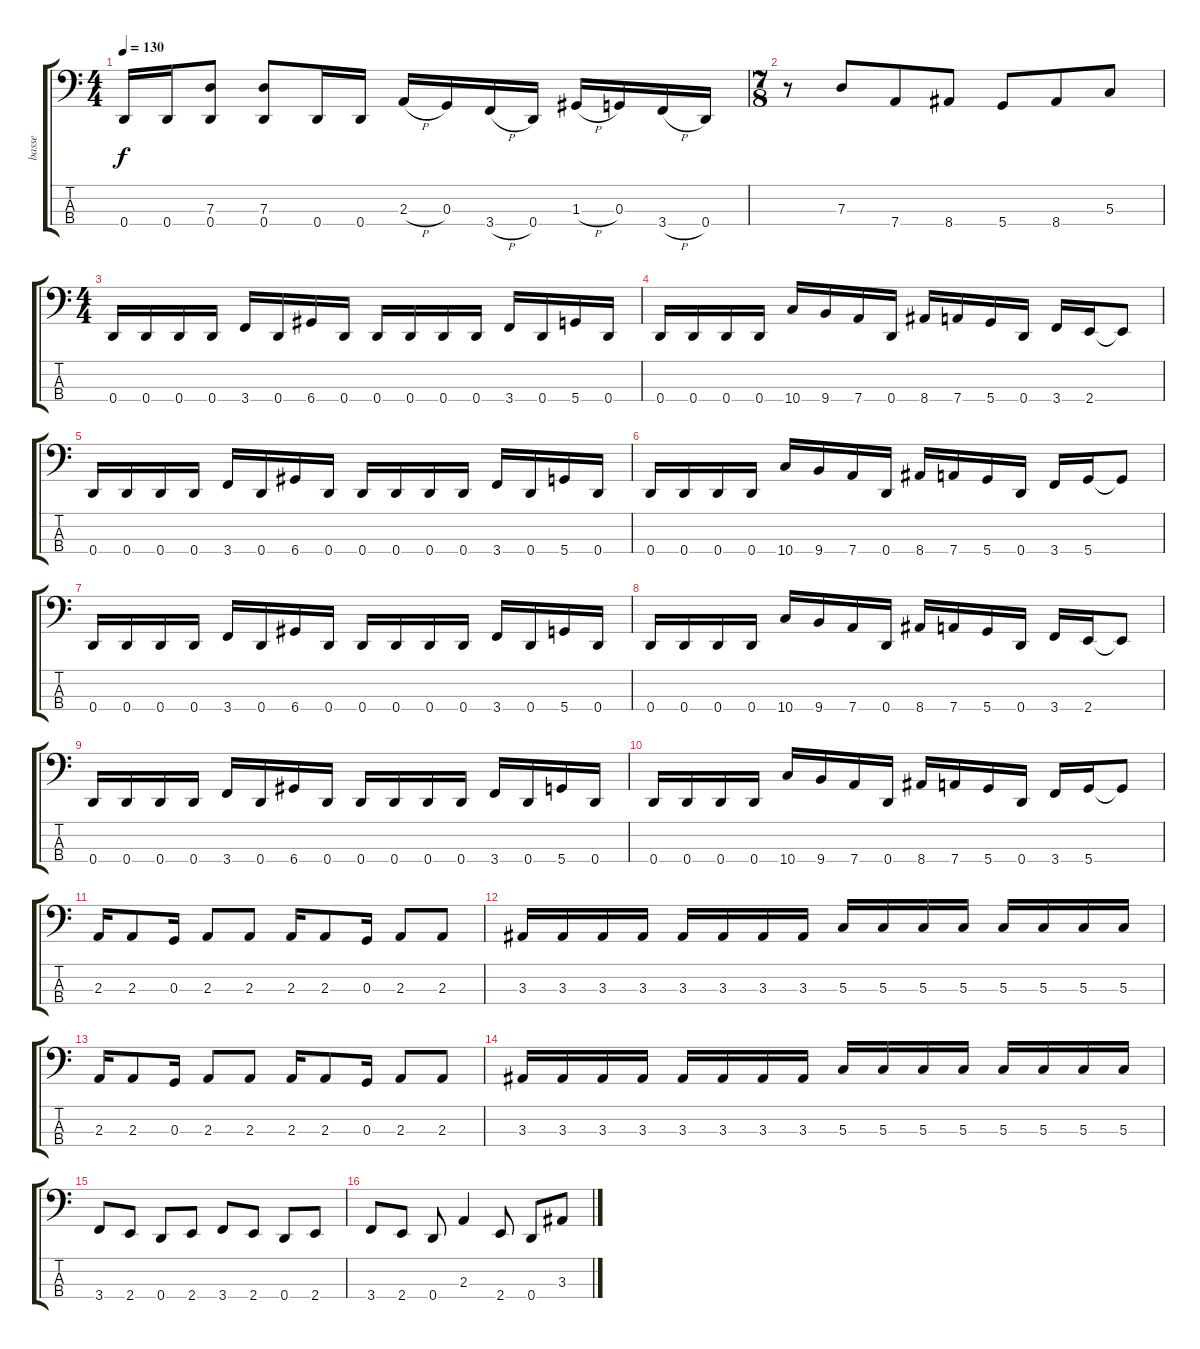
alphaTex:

\track ("basse" "basse") {instrument electricbasspick}
\staff {score tabs}
\tuning (F2 C2 G1 D1) {hide}
\ts (4 4)
\tempo 130
\clef f4
\ks c
0.4.16{dy f} 0.4.16 (7.3 0.4).8 (7.3 0.4).8 0.4.16 0.4.16 2.3{h}.16 0.3.16 3.4{h}.16 0.4.16 1.3{h}.16 0.3.16 3.4{h}.16 0.4.16 |
\ts (7 8)
r.8 7.3.8 7.4.8 8.4.8 5.4.8 8.4.8 5.3.8 |
\ts (4 4)
0.4.16 0.4.16 0.4.16 0.4.16 3.4.16 0.4.16 6.4.16 0.4.16 0.4.16 0.4.16 0.4.16 0.4.16 3.4.16 0.4.16 5.4.16 0.4.16 |
0.4.16 0.4.16 0.4.16 0.4.16 10.4.16 9.4.16 7.4.16 0.4.16 8.4.16 7.4.16 5.4.16 0.4.16 3.4.16 2.4.16 2.4{t}.8 |
0.4.16 0.4.16 0.4.16 0.4.16 3.4.16 0.4.16 6.4.16 0.4.16 0.4.16 0.4.16 0.4.16 0.4.16 3.4.16 0.4.16 5.4.16 0.4.16 |
0.4.16 0.4.16 0.4.16 0.4.16 10.4.16 9.4.16 7.4.16 0.4.16 8.4.16 7.4.16 5.4.16 0.4.16 3.4.16 5.4.16 5.4{t}.8 |
0.4.16 0.4.16 0.4.16 0.4.16 3.4.16 0.4.16 6.4.16 0.4.16 0.4.16 0.4.16 0.4.16 0.4.16 3.4.16 0.4.16 5.4.16 0.4.16 |
0.4.16 0.4.16 0.4.16 0.4.16 10.4.16 9.4.16 7.4.16 0.4.16 8.4.16 7.4.16 5.4.16 0.4.16 3.4.16 2.4.16 2.4{t}.8 |
0.4.16 0.4.16 0.4.16 0.4.16 3.4.16 0.4.16 6.4.16 0.4.16 0.4.16 0.4.16 0.4.16 0.4.16 3.4.16 0.4.16 5.4.16 0.4.16 |
0.4.16 0.4.16 0.4.16 0.4.16 10.4.16 9.4.16 7.4.16 0.4.16 8.4.16 7.4.16 5.4.16 0.4.16 3.4.16 5.4.16 5.4{t}.8 |
2.3.16 2.3.8 0.3.16 2.3.8 2.3.8 2.3.16 2.3.8 0.3.16 2.3.8 2.3.8 |
3.3.16 3.3.16 3.3.16 3.3.16 3.3.16 3.3.16 3.3.16 3.3.16 5.3.16 5.3.16 5.3.16 5.3.16 5.3.16 5.3.16 5.3.16 5.3.16 |
2.3.16 2.3.8 0.3.16 2.3.8 2.3.8 2.3.16 2.3.8 0.3.16 2.3.8 2.3.8 |
3.3.16 3.3.16 3.3.16 3.3.16 3.3.16 3.3.16 3.3.16 3.3.16 5.3.16 5.3.16 5.3.16 5.3.16 5.3.16 5.3.16 5.3.16 5.3.16 |
3.4.8 2.4.8 0.4.8 2.4.8 3.4.8 2.4.8 0.4.8 2.4.8 |
3.4.8 2.4.8 0.4.8 2.3.4 2.4.8 0.4.8 3.3.8
